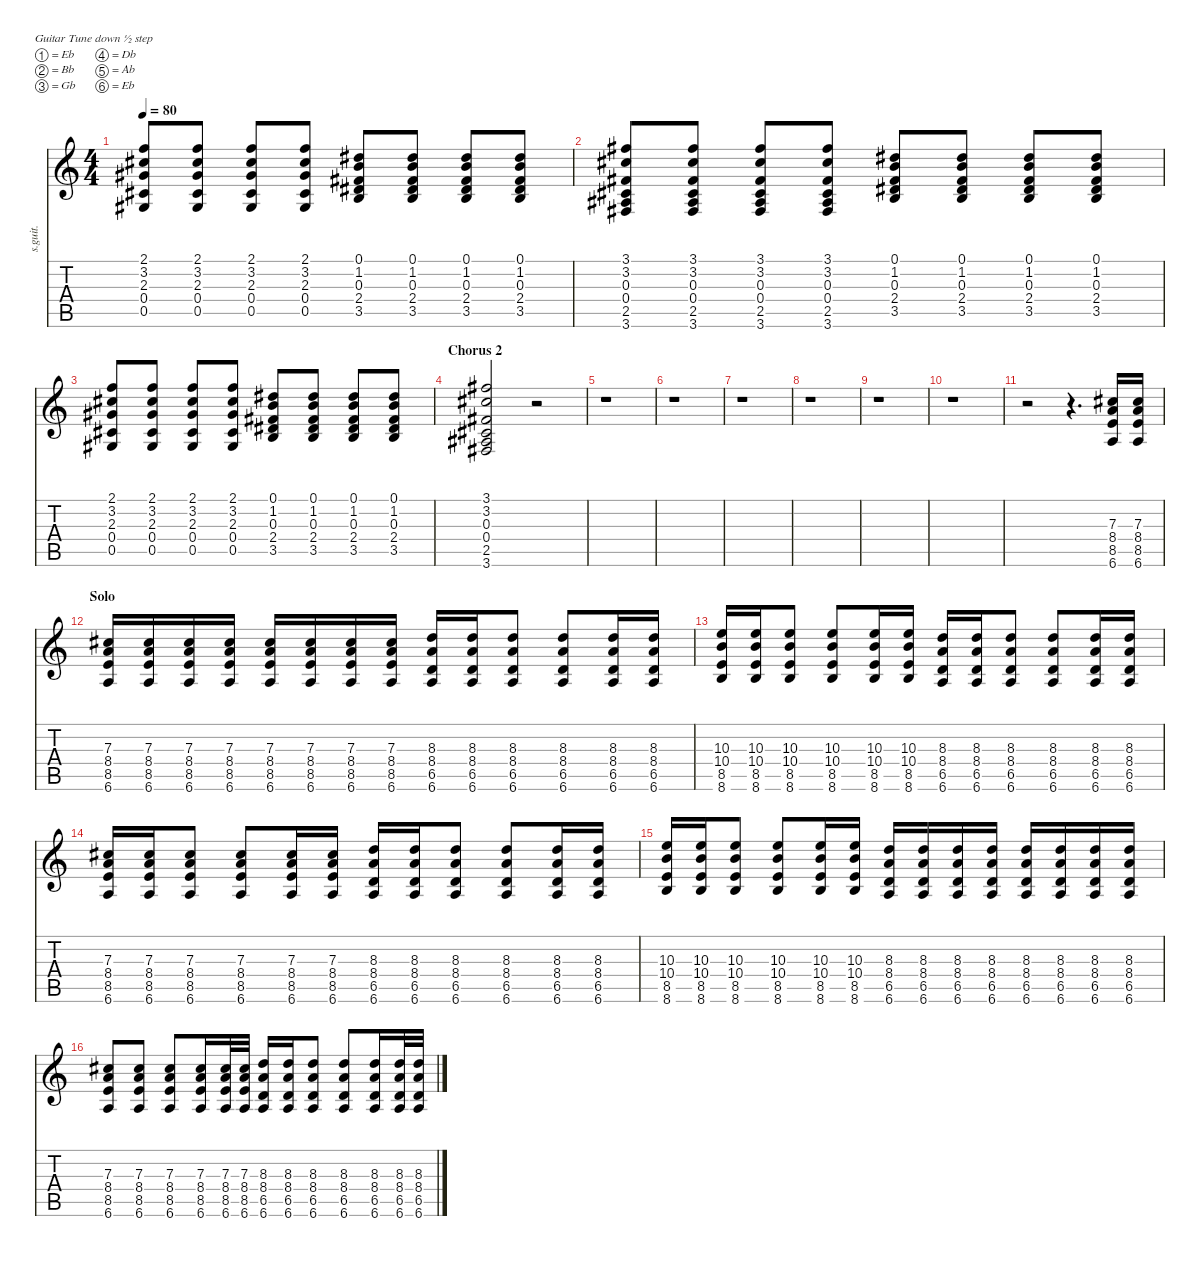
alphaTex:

\defaultSystemsLayout 4
\hideDynamics
\bracketExtendMode nobrackets
\track ("Rhythm Guitar (Acoustic, Bell)" "s.guit.") {instrument acousticguitarsteel}
\staff {score tabs}
\tuning (Eb4 Bb3 Gb3 Db3 Ab2 Eb2)
\ts (4 4)
\tempo 80
\clef g2
\ks c
(2.1 3.2{acc #} 2.3{acc #} 0.4{acc #} 0.5{acc #}).8{lyrics (0 "") lyrics (1 "") lyrics (2 "") lyrics (3 "") lyrics (4 "") dy mp} (2.1 3.2{acc #} 2.3{acc #} 0.4{acc #} 0.5{acc #}).8{lyrics (0 "") lyrics (1 "") lyrics (2 "") lyrics (3 "") lyrics (4 "")} (2.1 3.2{acc #} 2.3{acc #} 0.4{acc #} 0.5{acc #}).8{lyrics (0 "") lyrics (1 "") lyrics (2 "") lyrics (3 "") lyrics (4 "")} (2.1 3.2{acc #} 2.3{acc #} 0.4{acc #} 0.5{acc #}).8{lyrics (0 "") lyrics (1 "") lyrics (2 "") lyrics (3 "") lyrics (4 "")} (0.1{acc #} 1.2 0.3{acc #} 2.4{acc #} 3.5).8{lyrics (0 "") lyrics (1 "") lyrics (2 "") lyrics (3 "") lyrics (4 "")} (0.1{acc #} 1.2 0.3{acc #} 2.4{acc #} 3.5).8{lyrics (0 "") lyrics (1 "") lyrics (2 "") lyrics (3 "") lyrics (4 "")} (0.1{acc #} 1.2 0.3{acc #} 2.4{acc #} 3.5).8{lyrics (0 "") lyrics (1 "") lyrics (2 "") lyrics (3 "") lyrics (4 "")} (0.1{acc #} 1.2 0.3{acc #} 2.4{acc #} 3.5).8{lyrics (0 "") lyrics (1 "") lyrics (2 "") lyrics (3 "") lyrics (4 "")} |
(3.1{acc #} 3.2{acc #} 0.3{acc #} 0.4{acc #} 2.5{acc #} 3.6{acc #}).8{lyrics (0 "") lyrics (1 "") lyrics (2 "") lyrics (3 "") lyrics (4 "")} (3.1{acc #} 3.2{acc #} 0.3{acc #} 0.4{acc #} 2.5{acc #} 3.6{acc #}).8{lyrics (0 "") lyrics (1 "") lyrics (2 "") lyrics (3 "") lyrics (4 "")} (3.1{acc #} 3.2{acc #} 0.3{acc #} 0.4{acc #} 2.5{acc #} 3.6{acc #}).8{lyrics (0 "") lyrics (1 "") lyrics (2 "") lyrics (3 "") lyrics (4 "")} (3.1{acc #} 3.2{acc #} 0.3{acc #} 0.4{acc #} 2.5{acc #} 3.6{acc #}).8{lyrics (0 "") lyrics (1 "") lyrics (2 "") lyrics (3 "") lyrics (4 "")} (0.1{acc #} 1.2 0.3{acc #} 2.4{acc #} 3.5).8{lyrics (0 "") lyrics (1 "") lyrics (2 "") lyrics (3 "") lyrics (4 "")} (0.1{acc #} 1.2 0.3{acc #} 2.4{acc #} 3.5).8{lyrics (0 "") lyrics (1 "") lyrics (2 "") lyrics (3 "") lyrics (4 "")} (0.1{acc #} 1.2 0.3{acc #} 2.4{acc #} 3.5).8{lyrics (0 "") lyrics (1 "") lyrics (2 "") lyrics (3 "") lyrics (4 "")} (0.1{acc #} 1.2 0.3{acc #} 2.4{acc #} 3.5).8{lyrics (0 "") lyrics (1 "") lyrics (2 "") lyrics (3 "") lyrics (4 "")} |
(2.1 3.2{acc #} 2.3{acc #} 0.4{acc #} 0.5{acc #}).8{lyrics (0 "") lyrics (1 "") lyrics (2 "") lyrics (3 "") lyrics (4 "")} (2.1 3.2{acc #} 2.3{acc #} 0.4{acc #} 0.5{acc #}).8{lyrics (0 "") lyrics (1 "") lyrics (2 "") lyrics (3 "") lyrics (4 "")} (2.1 3.2{acc #} 2.3{acc #} 0.4{acc #} 0.5{acc #}).8{lyrics (0 "") lyrics (1 "") lyrics (2 "") lyrics (3 "") lyrics (4 "")} (2.1 3.2{acc #} 2.3{acc #} 0.4{acc #} 0.5{acc #}).8{lyrics (0 "") lyrics (1 "") lyrics (2 "") lyrics (3 "") lyrics (4 "")} (0.1{acc #} 1.2 0.3{acc #} 2.4{acc #} 3.5).8{lyrics (0 "") lyrics (1 "") lyrics (2 "") lyrics (3 "") lyrics (4 "")} (0.1{acc #} 1.2 0.3{acc #} 2.4{acc #} 3.5).8{lyrics (0 "") lyrics (1 "") lyrics (2 "") lyrics (3 "") lyrics (4 "")} (0.1{acc #} 1.2 0.3{acc #} 2.4{acc #} 3.5).8{lyrics (0 "") lyrics (1 "") lyrics (2 "") lyrics (3 "") lyrics (4 "")} (0.1{acc #} 1.2 0.3{acc #} 2.4{acc #} 3.5).8{lyrics (0 "") lyrics (1 "") lyrics (2 "") lyrics (3 "") lyrics (4 "")} |
\section ("" "Chorus 2")
(3.1{acc #} 3.2{acc #} 0.3{acc #} 0.4{acc #} 2.5{acc #} 3.6{acc #}).2{lyrics (0 "") lyrics (1 "") lyrics (2 "") lyrics (3 "") lyrics (4 "")} r.2 |
r.1 |
r.1 |
r.1 |
r.1 |
r.1 |
r.1 |
r.2 r.4{d} (7.3{acc #} 8.4 8.5 6.6).16{lyrics (0 "") lyrics (1 "") lyrics (2 "") lyrics (3 "") lyrics (4 "")} (7.3{acc #} 8.4 8.5 6.6).16{lyrics (0 "") lyrics (1 "") lyrics (2 "") lyrics (3 "") lyrics (4 "")} |
\section ("" "Solo")
(7.3{acc #} 8.4 8.5 6.6).16{lyrics (0 "") lyrics (1 "") lyrics (2 "") lyrics (3 "") lyrics (4 "")} (7.3{acc #} 8.4 8.5 6.6).16{lyrics (0 "") lyrics (1 "") lyrics (2 "") lyrics (3 "") lyrics (4 "")} (7.3{acc #} 8.4 8.5 6.6).16{lyrics (0 "") lyrics (1 "") lyrics (2 "") lyrics (3 "") lyrics (4 "")} (7.3{acc #} 8.4 8.5 6.6).16{lyrics (0 "") lyrics (1 "") lyrics (2 "") lyrics (3 "") lyrics (4 "")} (7.3{acc #} 8.4 8.5 6.6).16{lyrics (0 "") lyrics (1 "") lyrics (2 "") lyrics (3 "") lyrics (4 "")} (7.3{acc #} 8.4 8.5 6.6).16{lyrics (0 "") lyrics (1 "") lyrics (2 "") lyrics (3 "") lyrics (4 "")} (7.3{acc #} 8.4 8.5 6.6).16{lyrics (0 "") lyrics (1 "") lyrics (2 "") lyrics (3 "") lyrics (4 "")} (7.3{acc #} 8.4 8.5 6.6).16{lyrics (0 "") lyrics (1 "") lyrics (2 "") lyrics (3 "") lyrics (4 "")} (8.3 8.4 6.5 6.6).16{lyrics (0 "") lyrics (1 "") lyrics (2 "") lyrics (3 "") lyrics (4 "")} (8.3 8.4 6.5 6.6).16{lyrics (0 "") lyrics (1 "") lyrics (2 "") lyrics (3 "") lyrics (4 "")} (8.3 8.4 6.5 6.6).8{lyrics (0 "") lyrics (1 "") lyrics (2 "") lyrics (3 "") lyrics (4 "")} (8.3 8.4 6.5 6.6).8{lyrics (0 "") lyrics (1 "") lyrics (2 "") lyrics (3 "") lyrics (4 "")} (8.3 8.4 6.5 6.6).16{lyrics (0 "") lyrics (1 "") lyrics (2 "") lyrics (3 "") lyrics (4 "")} (8.3 8.4 6.5 6.6).16{lyrics (0 "") lyrics (1 "") lyrics (2 "") lyrics (3 "") lyrics (4 "")} |
(10.3 10.4 8.5 8.6).16{lyrics (0 "") lyrics (1 "") lyrics (2 "") lyrics (3 "") lyrics (4 "")} (10.3 10.4 8.5 8.6).16{lyrics (0 "") lyrics (1 "") lyrics (2 "") lyrics (3 "") lyrics (4 "")} (10.3 10.4 8.5 8.6).8{lyrics (0 "") lyrics (1 "") lyrics (2 "") lyrics (3 "") lyrics (4 "")} (10.3 10.4 8.5 8.6).8{lyrics (0 "") lyrics (1 "") lyrics (2 "") lyrics (3 "") lyrics (4 "")} (10.3 10.4 8.5 8.6).16{lyrics (0 "") lyrics (1 "") lyrics (2 "") lyrics (3 "") lyrics (4 "")} (10.3 10.4 8.5 8.6).16{lyrics (0 "") lyrics (1 "") lyrics (2 "") lyrics (3 "") lyrics (4 "")} (8.3 8.4 6.5 6.6).16{lyrics (0 "") lyrics (1 "") lyrics (2 "") lyrics (3 "") lyrics (4 "")} (8.3 8.4 6.5 6.6).16{lyrics (0 "") lyrics (1 "") lyrics (2 "") lyrics (3 "") lyrics (4 "")} (8.3 8.4 6.5 6.6).8{lyrics (0 "") lyrics (1 "") lyrics (2 "") lyrics (3 "") lyrics (4 "")} (8.3 8.4 6.5 6.6).8{lyrics (0 "") lyrics (1 "") lyrics (2 "") lyrics (3 "") lyrics (4 "")} (8.3 8.4 6.5 6.6).16{lyrics (0 "") lyrics (1 "") lyrics (2 "") lyrics (3 "") lyrics (4 "")} (8.3 8.4 6.5 6.6).16{lyrics (0 "") lyrics (1 "") lyrics (2 "") lyrics (3 "") lyrics (4 "")} |
(7.3{acc #} 8.4 8.5 6.6).16{lyrics (0 "") lyrics (1 "") lyrics (2 "") lyrics (3 "") lyrics (4 "")} (7.3{acc #} 8.4 8.5 6.6).16{lyrics (0 "") lyrics (1 "") lyrics (2 "") lyrics (3 "") lyrics (4 "")} (7.3{acc #} 8.4 8.5 6.6).8{lyrics (0 "") lyrics (1 "") lyrics (2 "") lyrics (3 "") lyrics (4 "")} (7.3{acc #} 8.4 8.5 6.6).8{lyrics (0 "") lyrics (1 "") lyrics (2 "") lyrics (3 "") lyrics (4 "")} (7.3{acc #} 8.4 8.5 6.6).16{lyrics (0 "") lyrics (1 "") lyrics (2 "") lyrics (3 "") lyrics (4 "")} (7.3{acc #} 8.4 8.5 6.6).16{lyrics (0 "") lyrics (1 "") lyrics (2 "") lyrics (3 "") lyrics (4 "")} (8.3 8.4 6.5 6.6).16{lyrics (0 "") lyrics (1 "") lyrics (2 "") lyrics (3 "") lyrics (4 "")} (8.3 8.4 6.5 6.6).16{lyrics (0 "") lyrics (1 "") lyrics (2 "") lyrics (3 "") lyrics (4 "")} (8.3 8.4 6.5 6.6).8{lyrics (0 "") lyrics (1 "") lyrics (2 "") lyrics (3 "") lyrics (4 "")} (8.3 8.4 6.5 6.6).8{lyrics (0 "") lyrics (1 "") lyrics (2 "") lyrics (3 "") lyrics (4 "")} (8.3 8.4 6.5 6.6).16{lyrics (0 "") lyrics (1 "") lyrics (2 "") lyrics (3 "") lyrics (4 "")} (8.3 8.4 6.5 6.6).16{lyrics (0 "") lyrics (1 "") lyrics (2 "") lyrics (3 "") lyrics (4 "")} |
(10.3 10.4 8.5 8.6).16{lyrics (0 "") lyrics (1 "") lyrics (2 "") lyrics (3 "") lyrics (4 "")} (10.3 10.4 8.5 8.6).16{lyrics (0 "") lyrics (1 "") lyrics (2 "") lyrics (3 "") lyrics (4 "")} (10.3 10.4 8.5 8.6).8{lyrics (0 "") lyrics (1 "") lyrics (2 "") lyrics (3 "") lyrics (4 "")} (10.3 10.4 8.5 8.6).8{lyrics (0 "") lyrics (1 "") lyrics (2 "") lyrics (3 "") lyrics (4 "")} (10.3 10.4 8.5 8.6).16{lyrics (0 "") lyrics (1 "") lyrics (2 "") lyrics (3 "") lyrics (4 "")} (10.3 10.4 8.5 8.6).16{lyrics (0 "") lyrics (1 "") lyrics (2 "") lyrics (3 "") lyrics (4 "")} (8.3 8.4 6.5 6.6).16{lyrics (0 "") lyrics (1 "") lyrics (2 "") lyrics (3 "") lyrics (4 "")} (8.3 8.4 6.5 6.6).16{lyrics (0 "") lyrics (1 "") lyrics (2 "") lyrics (3 "") lyrics (4 "")} (8.3 8.4 6.5 6.6).16{lyrics (0 "") lyrics (1 "") lyrics (2 "") lyrics (3 "") lyrics (4 "")} (8.3 8.4 6.5 6.6).16{lyrics (0 "") lyrics (1 "") lyrics (2 "") lyrics (3 "") lyrics (4 "")} (8.3 8.4 6.5 6.6).16{lyrics (0 "") lyrics (1 "") lyrics (2 "") lyrics (3 "") lyrics (4 "")} (8.3 8.4 6.5 6.6).16{lyrics (0 "") lyrics (1 "") lyrics (2 "") lyrics (3 "") lyrics (4 "")} (8.3 8.4 6.5 6.6).16{lyrics (0 "") lyrics (1 "") lyrics (2 "") lyrics (3 "") lyrics (4 "")} (8.3 8.4 6.5 6.6).16{lyrics (0 "") lyrics (1 "") lyrics (2 "") lyrics (3 "") lyrics (4 "")} |
(7.3{acc #} 8.4 8.5 6.6).8{lyrics (0 "") lyrics (1 "") lyrics (2 "") lyrics (3 "") lyrics (4 "")} (7.3{acc #} 8.4 8.5 6.6).8{lyrics (0 "") lyrics (1 "") lyrics (2 "") lyrics (3 "") lyrics (4 "")} (7.3{acc #} 8.4 8.5 6.6).8{lyrics (0 "") lyrics (1 "") lyrics (2 "") lyrics (3 "") lyrics (4 "")} (7.3{acc #} 8.4 8.5 6.6).16{lyrics (0 "") lyrics (1 "") lyrics (2 "") lyrics (3 "") lyrics (4 "")} (7.3{acc #} 8.4 8.5 6.6).32{lyrics (0 "") lyrics (1 "") lyrics (2 "") lyrics (3 "") lyrics (4 "")} (7.3{acc #} 8.4 8.5 6.6).32{lyrics (0 "") lyrics (1 "") lyrics (2 "") lyrics (3 "") lyrics (4 "")} (8.3 8.4 6.5 6.6).16{lyrics (0 "") lyrics (1 "") lyrics (2 "") lyrics (3 "") lyrics (4 "")} (8.3 8.4 6.5 6.6).16{lyrics (0 "") lyrics (1 "") lyrics (2 "") lyrics (3 "") lyrics (4 "")} (8.3 8.4 6.5 6.6).8{lyrics (0 "") lyrics (1 "") lyrics (2 "") lyrics (3 "") lyrics (4 "")} (8.3 8.4 6.5 6.6).8{lyrics (0 "") lyrics (1 "") lyrics (2 "") lyrics (3 "") lyrics (4 "")} (8.3 8.4 6.5 6.6).16{lyrics (0 "") lyrics (1 "") lyrics (2 "") lyrics (3 "") lyrics (4 "")} (8.3 8.4 6.5 6.6).32{lyrics (0 "") lyrics (1 "") lyrics (2 "") lyrics (3 "") lyrics (4 "")} (8.3 8.4 6.5 6.6).32{lyrics (0 "") lyrics (1 "") lyrics (2 "") lyrics (3 "") lyrics (4 "")}
